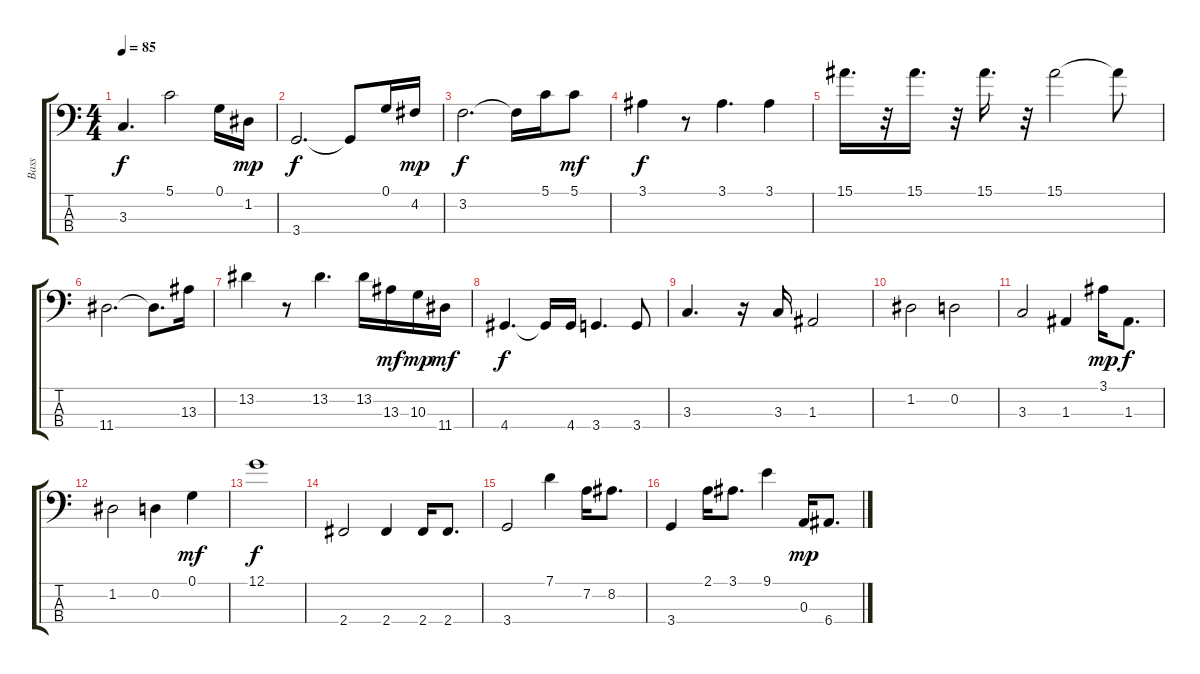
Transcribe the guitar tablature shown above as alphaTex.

\track ("Bass" "Bass") {instrument electricguitarjazz}
\staff {score tabs}
\tuning (G2 D2 A1 E1) {hide}
\ts (4 4)
\tempo 85
\clef f4
\ks c
3.3.4{d dy f} 5.1.2 0.1.16 1.2.16{dy mp} |
3.4.2{d dy f} 3.4{t}.8 0.1.16 4.2.16{dy mp} |
3.2.2{d dy f} 3.2{t}.16 5.1.16 5.1.8{dy mf} |
3.1.4{dy f} r.8 3.1.4{d} 3.1.4 |
15.1.16{d} r.32 15.1.16{d} r.32 15.1.16{d} r.32 15.1.2 15.1{t}.8 |
11.4.2{d} 11.4{t}.8{d} 13.3.16 |
13.2.4 r.8 13.2.4{d} 13.2.16 13.3.16{dy mf} 10.3.16{dy mp} 11.4.16{dy mf} |
4.4.4{d dy f} 4.4{t}.16 4.4.16 3.4.4{d} 3.4.8 |
3.3.4{d} r.16 3.3.16 1.3.2 |
1.2.2 0.2.2 |
3.3.2 1.3.4 3.1.16{dy mp} 1.3.8{d dy f} |
1.2.2 0.2.4 0.1.4{dy mf} |
12.1.1{dy f} |
2.4.2 2.4.4 2.4.16 2.4.8{d} |
3.4.2 7.1.4 7.2.16 8.2.8{d} |
3.4.4 2.1.16 3.1.8{d} 9.1.4 0.3.16{dy mp} 6.4.8{d}
